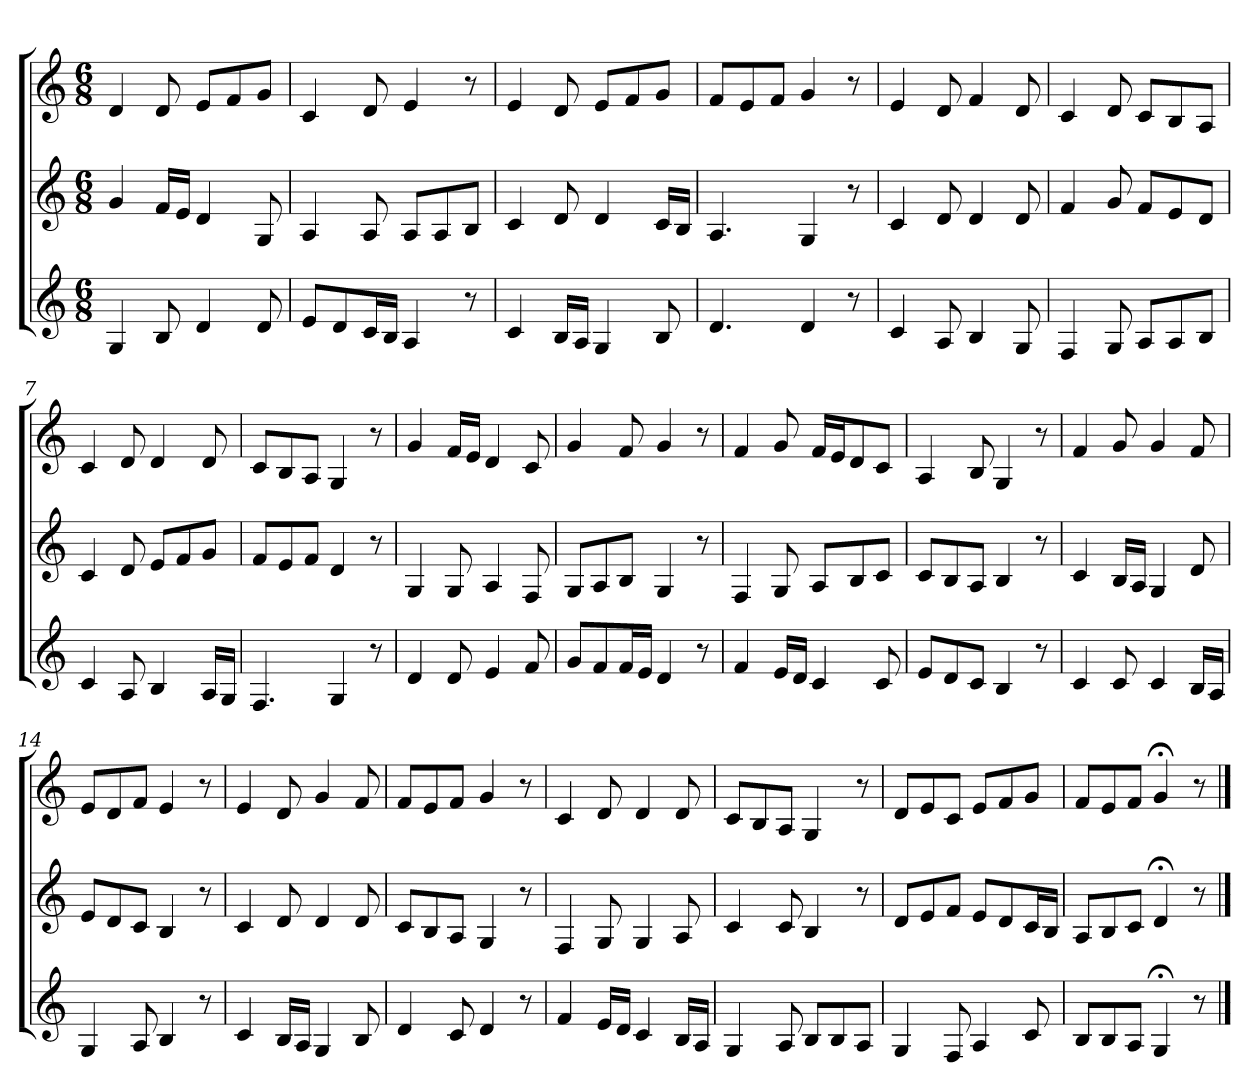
**kern	**kern	**kern
*part3	*part2	*part1
*staff3	*staff2	*staff1
*M6/8	*M6/8	*M6/8
=1	=1	=1
4G	4g	4d
8B	16fLL	8d
.	16eJJ	.
4d	4d	8eL
.	.	8f
8d	8G	8gJ
=2	=2	=2
8eL	4A	4c
8d	.	.
16cL	8A	8d
16BJJ	.	.
4A	8AL	4e
.	8A	.
8r	8BJ	8r
=3	=3	=3
4c	4c	4e
16BLL	8d	8d
16AJJ	.	.
4G	4d	8eL
.	.	8f
8B	16cLL	8gJ
.	16BJJ	.
=4	=4	=4
4.d	4.A	8fL
.	.	8e
.	.	8fJ
4d	4G	4g
8r	8r	8r
=5	=5	=5
4c	4c	4e
8A	8d	8d
4B	4d	4f
8G	8d	8d
=6	=6	=6
4F	4f	4c
8G	8g	8d
8AL	8fL	8cL
8A	8e	8B
8BJ	8dJ	8AJ
=7	=7	=7
4c	4c	4c
8A	8d	8d
4B	8eL	4d
.	8f	.
16ALL	8gJ	8d
16GJJ	.	.
=8	=8	=8
4.F	8fL	8cL
.	8e	8B
.	8fJ	8AJ
4G	4d	4G
8r	8r	8r
=9	=9	=9
4d	4G	4g
8d	8G	16fLL
.	.	16eJJ
4e	4A	4d
8f	8F	8c
=10	=10	=10
8gL	8GL	4g
8f	8A	.
16fL	8BJ	8f
16eJJ	.	.
4d	4G	4g
8r	8r	8r
=11	=11	=11
4f	4F	4f
16eLL	8G	8g
16dJJ	.	.
4c	8AL	16fLL
.	.	16eJ
.	8B	8d
8c	8cJ	8cJ
=12	=12	=12
8eL	8cL	4A
8d	8B	.
8cJ	8AJ	8B
4B	4B	4G
8r	8r	8r
=13	=13	=13
4c	4c	4f
8c	16BLL	8g
.	16AJJ	.
4c	4G	4g
16BLL	8d	8f
16AJJ	.	.
=14	=14	=14
4G	8eL	8eL
.	8d	8d
8A	8cJ	8fJ
4B	4B	4e
8r	8r	8r
=15	=15	=15
4c	4c	4e
16BLL	8d	8d
16AJJ	.	.
4G	4d	4g
8B	8d	8f
=16	=16	=16
4d	8cL	8fL
.	8B	8e
8c	8AJ	8fJ
4d	4G	4g
8r	8r	8r
=17	=17	=17
4f	4F	4c
16eLL	8G	8d
16dJJ	.	.
4c	4G	4d
16BLL	8A	8d
16AJJ	.	.
=18	=18	=18
4G	4c	8cL
.	.	8B
8A	8c	8AJ
8BL	4B	4G
8B	.	.
8AJ	8r	8r
=19	=19	=19
4G	8dL	8dL
.	8e	8e
8F	8fJ	8cJ
4A	8eL	8eL
.	8d	8f
8c	16cL	8gJ
.	16BJJ	.
=20	=20	=20
8BL	8AL	8fL
8B	8B	8e
8AJ	8cJ	8fJ
4G;<	4d;<	4g;<
8r	8r	8r
==	==	==
*-	*-	*-
